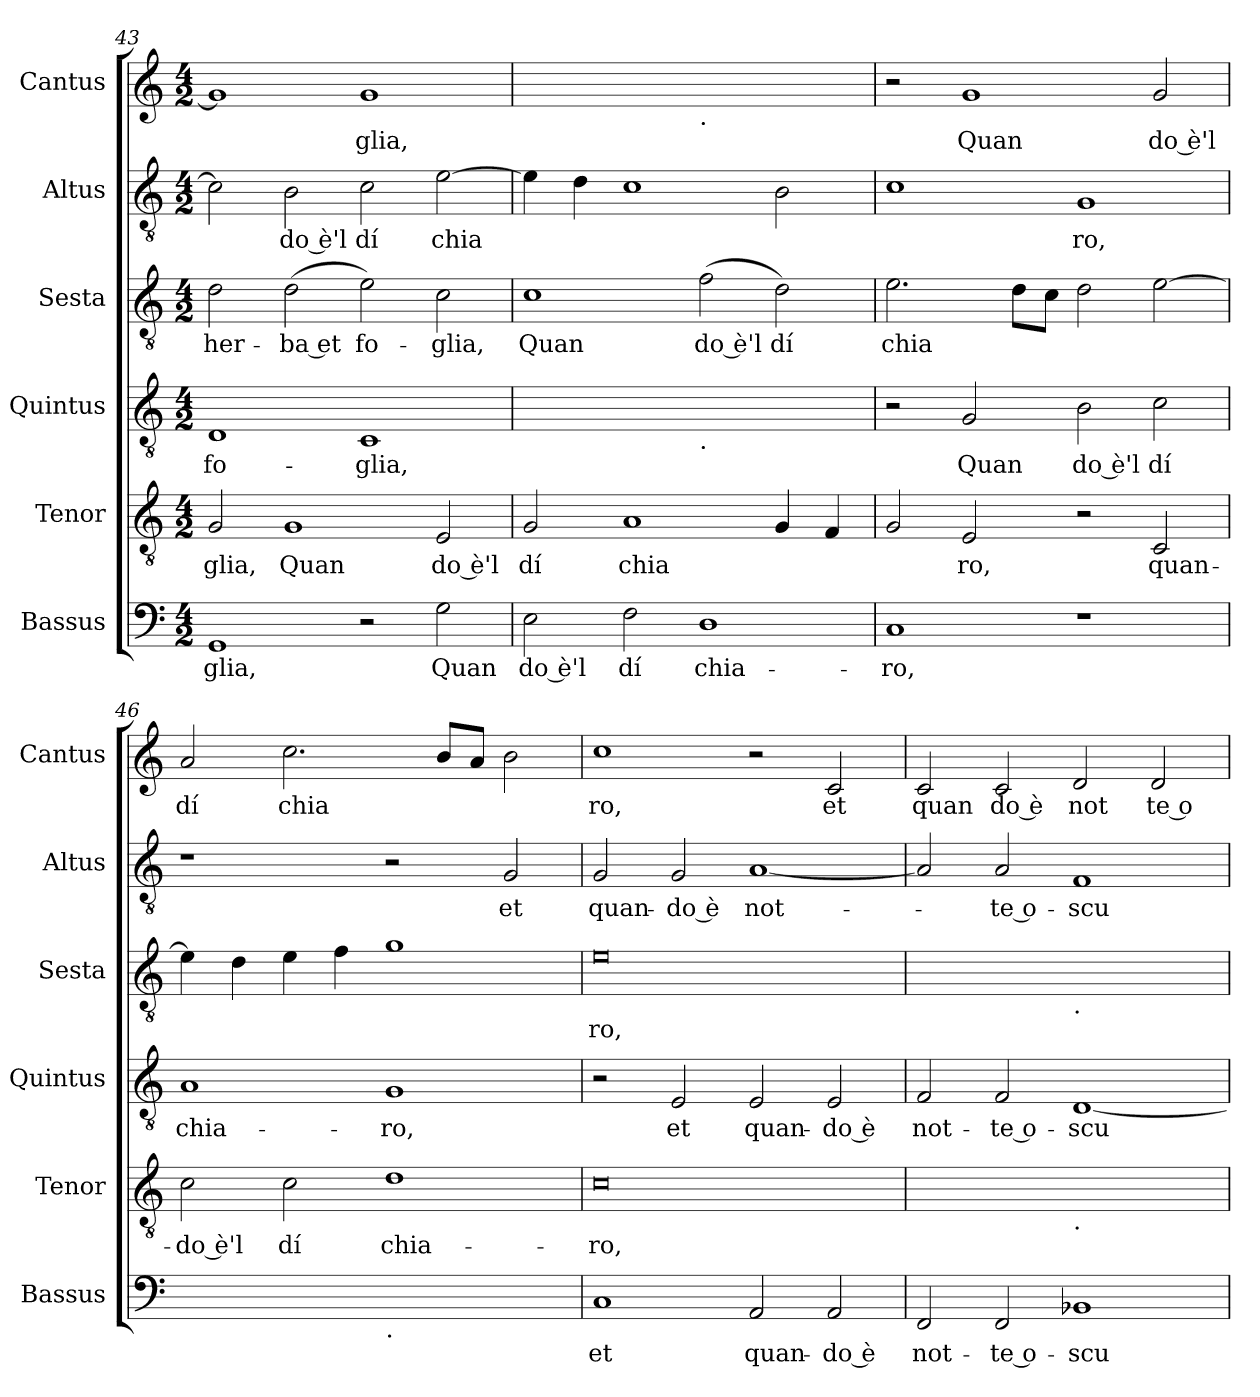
**kern	**text	**kern	**text	**kern	**text	**kern	**text	**kern	**text	**kern	**text
*part6	*part6	*part5	*part5	*part4	*part4	*part3	*part3	*part2	*part2	*part1	*part1
*staff6	*staff6	*staff5	*staff5	*staff4	*staff4	*staff3	*staff3	*staff2	*staff2	*staff1	*staff1
*I"Bassus	*	*I"Tenor	*	*I"Quintus	*	*I"Sesta	*	*I"Altus	*	*I"Cantus	*
*I'Bassus	*	*I'Tenor	*	*I'Quintus	*	*I'Sesta	*	*I'Altus	*	*I'Cantus	*
*clefF4	*	*clefGv2	*	*clefGv2	*	*clefGv2	*	*clefGv2	*	*clefG2	*
*k[]	*	*k[]	*	*k[]	*	*k[]	*	*k[]	*	*k[]	*
*M4/2	*	*M4/2	*	*M4/2	*	*M4/2	*	*M4/2	*	*M4/2	*
=43	=43	=43	=43	=43	=43	=43	=43	=43	=43	=43	=43
!	!LO:LY:b	!	!LO:LY:b	!	!LO:LY:b	!	!LO:LY:b	!	!	!	!
1GG	-glia,	2G/	glia,	1D	fo-	2d\	her-	2c\]	.	1g]	.
!	!	!	!LO:LY:b	!	!	!	!LO:LY:b	!	!LO:LY:b	!	!
.	.	1G	Quan	.	.	(<2d\	-ba et	2B\	do è'l	.	.
!	!	!	!	!	!LO:LY:b	!	!LO:LY:b	!	!LO:LY:b	!	!LO:LY:b
2r	.	.	.	1C	-glia,	2e\)	fo-	2c\	dí	1g	-glia,
!	!LO:LY:b	!	!LO:LY:b	!	!	!	!LO:LY:b	!	!LO:LY:b	!	!
2G\	Quan	2E/	do è'l	.	.	2c\	-glia,	[2e\	chia	.	.
=44	=44	=44	=44	=44	=44	=44	=44	=44	=44	=44	=44
!	!LO:LY:b	!	!LO:LY:b	!	!	!	!LO:LY:b	!	!	!	!
*	*	*	*	*^	*	*	*	*	*	*^	*
2E\	-do è'l	2G/	dí	0ryy	1ryy	.	1c	Quan	4e\]	.	0ryy	1ryy	.
.	.	.	.	.	.	.	.	.	4d\	.	.	.	.
!	!LO:LY:b	!	!LO:LY:b	!	!	!	!	!	!	!	!	!	!
2F\	dí	1A	chia	.	.	.	.	.	1c	.	.	.	.
!	!	!	!	!	!	!	!	!	!	!	!	!LO:TX:b:t=.	!
!	!	!	!	!	!LO:TX:b:t=.	!	!	!	!	!	!	!	!
!	!LO:LY:b	!	!	!	!	!	!	!LO:LY:b	!	!	!	!	!
1D	chia-	.	.	.	1ryy	.	(<2f\	-do è'l	.	.	.	1ryy	.
!	!	!	!	!	!	!	!	!LO:LY:b	!	!	!	!	!
.	.	4G/	.	.	.	.	2d\)	dí	2B\	.	.	.	.
.	.	4F/	.	.	.	.	.	.	.	.	.	.	.
=45	=45	=45	=45	=45	=45	=45	=45	=45	=45	=45	=45	=45	=45
!	!LO:LY:b	!	!	!	!	!	!	!LO:LY:b	!	!	!	!	!
*	*	*	*	*v	*v	*	*	*	*	*	*v	*v	*
1C	-ro,	2G/	.	2r	.	2.e\	chia	1c	.	2r	.
!	!	!	!LO:LY:b	!	!LO:LY:b	!	!	!	!	!	!LO:LY:b
.	.	2E/	ro,	2G/	Quan	.	.	.	.	1g	Quan
.	.	.	.	.	.	8d\L	.	.	.	.	.
.	.	.	.	.	.	8c\J	.	.	.	.	.
!	!	!	!	!	!LO:LY:b	!	!	!	!LO:LY:b	!	!
1r	.	2r	.	2B\	-do è'l	2d\	.	1G	ro,	.	.
!	!	!	!LO:LY:b	!	!LO:LY:b	!	!	!	!	!	!LO:LY:b
.	.	2C/	quan-	2c\	dí	[2e\	.	.	.	2g/	do è'l
=46	=46	=46	=46	=46	=46	=46	=46	=46	=46	=46	=46
!	!	!	!LO:LY:b	!	!LO:LY:b	!	!	!	!	!	!LO:LY:b
*^	*	*	*	*	*	*	*	*	*	*	*
0ryy	1ryy	.	2c\	-do è'l	1A	chia-	4e\]	.	1r	.	2a/	dí
.	.	.	.	.	.	.	4d\	.	.	.	.	.
!	!	!	!	!LO:LY:b	!	!	!	!	!	!	!	!LO:LY:b
.	.	.	2c\	dí	.	.	4e\	.	.	.	2.cc\	chia
.	.	.	.	.	.	.	4f\	.	.	.	.	.
!	!LO:TX:b:t=.	!	!	!	!	!	!	!	!	!	!	!
!	!	!	!	!LO:LY:b	!	!LO:LY:b	!	!	!	!	!	!
.	1ryy	.	1d	chia-	1G	-ro,	1g	.	2r	.	.	.
.	.	.	.	.	.	.	.	.	.	.	8b/L	.
.	.	.	.	.	.	.	.	.	.	.	8a/J	.
!	!	!	!	!	!	!	!	!	!	!LO:LY:b	!	!
.	.	.	.	.	.	.	.	.	2G/	et	2b\	.
=47	=47	=47	=47	=47	=47	=47	=47	=47	=47	=47	=47	=47
!	!	!LO:LY:b	!	!LO:LY:b	!	!	!	!LO:LY:b	!	!LO:LY:b	!	!LO:LY:b
*v	*v	*	*	*	*	*	*	*	*	*	*	*
1C	et	0c	-ro,	2r	.	0e	ro,	2G/	quan-	1cc	ro,
!	!	!	!	!	!LO:LY:b	!	!	!	!LO:LY:b	!	!
.	.	.	.	2E/	et	.	.	2G/	-do è	.	.
!	!LO:LY:b	!	!	!	!LO:LY:b	!	!	!	!LO:LY:b	!	!
2AA/	quan-	.	.	2E/	quan-	.	.	[1A	not-	2r	.
!	!LO:LY:b	!	!	!	!LO:LY:b	!	!	!	!	!	!LO:LY:b
2AA/	-do è	.	.	2E/	-do è	.	.	.	.	2c/	et
=48	=48	=48	=48	=48	=48	=48	=48	=48	=48	=48	=48
!	!LO:LY:b	!	!	!	!LO:LY:b	!	!	!	!	!	!LO:LY:b
*	*	*^	*	*	*	*^	*	*	*	*	*
2FF/	not-	0ryy	1ryy	.	2F/	not-	0ryy	1ryy	.	2A/]	.	2c/	quan
!	!LO:LY:b	!	!	!	!	!LO:LY:b	!	!	!	!	!LO:LY:b	!	!LO:LY:b
2FF/	-te o-	.	.	.	2F/	-te o-	.	.	.	2A/	-te o-	2c/	do è
!	!	!	!	!	!	!	!	!LO:TX:b:t=.	!	!	!	!	!
!	!	!	!LO:TX:b:t=.	!	!	!	!	!	!	!	!	!	!
!	!LO:LY:b	!	!	!	!	!LO:LY:b	!	!	!	!	!LO:LY:b	!	!LO:LY:b
1BB-X	-scu-	.	1ryy	.	[1D	-scu-	.	1ryy	.	1F	-scu-	2d/	not
!	!	!	!	!	!	!	!	!	!	!	!	!	!LO:LY:b
.	.	.	.	.	.	.	.	.	.	.	.	2d/	te o
*	*	*v	*v	*	*	*	*v	*v	*	*	*	*	*
=	=	=	=	=	=	=	=	=	=	=	=
*-	*-	*-	*-	*-	*-	*-	*-	*-	*-	*-	*-
